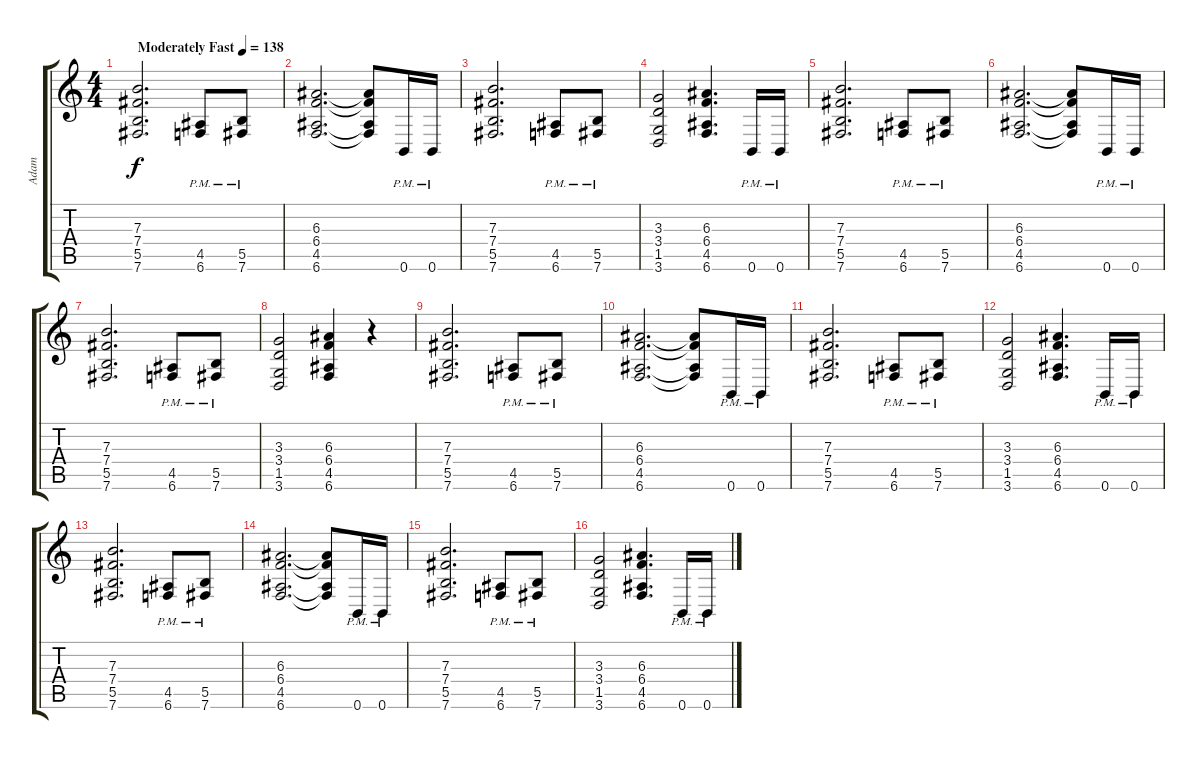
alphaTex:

\track ("Adam" "Adam") {instrument distortionguitar}
\staff {score tabs}
\tuning (Db4 Ab3 E3 B2 Gb2 B1) {hide}
\ts (4 4)
\tempo (138 "Moderately Fast")
\clef g2
\ks c
(7.3 7.4 5.5 7.6).2{d dy f instrument distortionguitar} (4.5{pm} 6.6{pm}).8 (5.5{pm} 7.6{pm}).8 |
(6.3 6.4 4.5 6.6).2{d} (6.3{t} 6.4{t} 4.5{t} 6.6{t}).8 0.6{pm}.16 0.6{pm}.16 |
(7.3 7.4 5.5 7.6).2{d} (4.5{pm} 6.6{pm}).8 (5.5{pm} 7.6{pm}).8 |
(3.3 3.4 1.5 3.6).2 (6.3 6.4 4.5 6.6).4{d} 0.6{pm}.16 0.6{pm}.16 |
(7.3 7.4 5.5 7.6).2{d} (4.5{pm} 6.6{pm}).8 (5.5{pm} 7.6{pm}).8 |
(6.3 6.4 4.5 6.6).2{d} (6.3{t} 6.4{t} 4.5{t} 6.6{t}).8 0.6{pm}.16 0.6{pm}.16 |
(7.3 7.4 5.5 7.6).2{d} (4.5{pm} 6.6{pm}).8 (5.5{pm} 7.6{pm}).8 |
(3.3 3.4 1.5 3.6).2 (6.3 6.4 4.5 6.6).4 r.4 |
(7.3 7.4 5.5 7.6).2{d} (4.5{pm} 6.6{pm}).8 (5.5{pm} 7.6{pm}).8 |
(6.3 6.4 4.5 6.6).2{d} (6.3{t} 6.4{t} 4.5{t} 6.6{t}).8 0.6{pm}.16 0.6{pm}.16 |
(7.3 7.4 5.5 7.6).2{d} (4.5{pm} 6.6{pm}).8 (5.5{pm} 7.6{pm}).8 |
(3.3 3.4 1.5 3.6).2 (6.3 6.4 4.5 6.6).4{d} 0.6{pm}.16 0.6{pm}.16 |
(7.3 7.4 5.5 7.6).2{d} (4.5{pm} 6.6{pm}).8 (5.5{pm} 7.6{pm}).8 |
(6.3 6.4 4.5 6.6).2{d} (6.3{t} 6.4{t} 4.5{t} 6.6{t}).8 0.6{pm}.16 0.6{pm}.16 |
(7.3 7.4 5.5 7.6).2{d} (4.5{pm} 6.6{pm}).8 (5.5{pm} 7.6{pm}).8 |
(3.3 3.4 1.5 3.6).2 (6.3 6.4 4.5 6.6).4{d} 0.6{pm}.16 0.6{pm}.16
